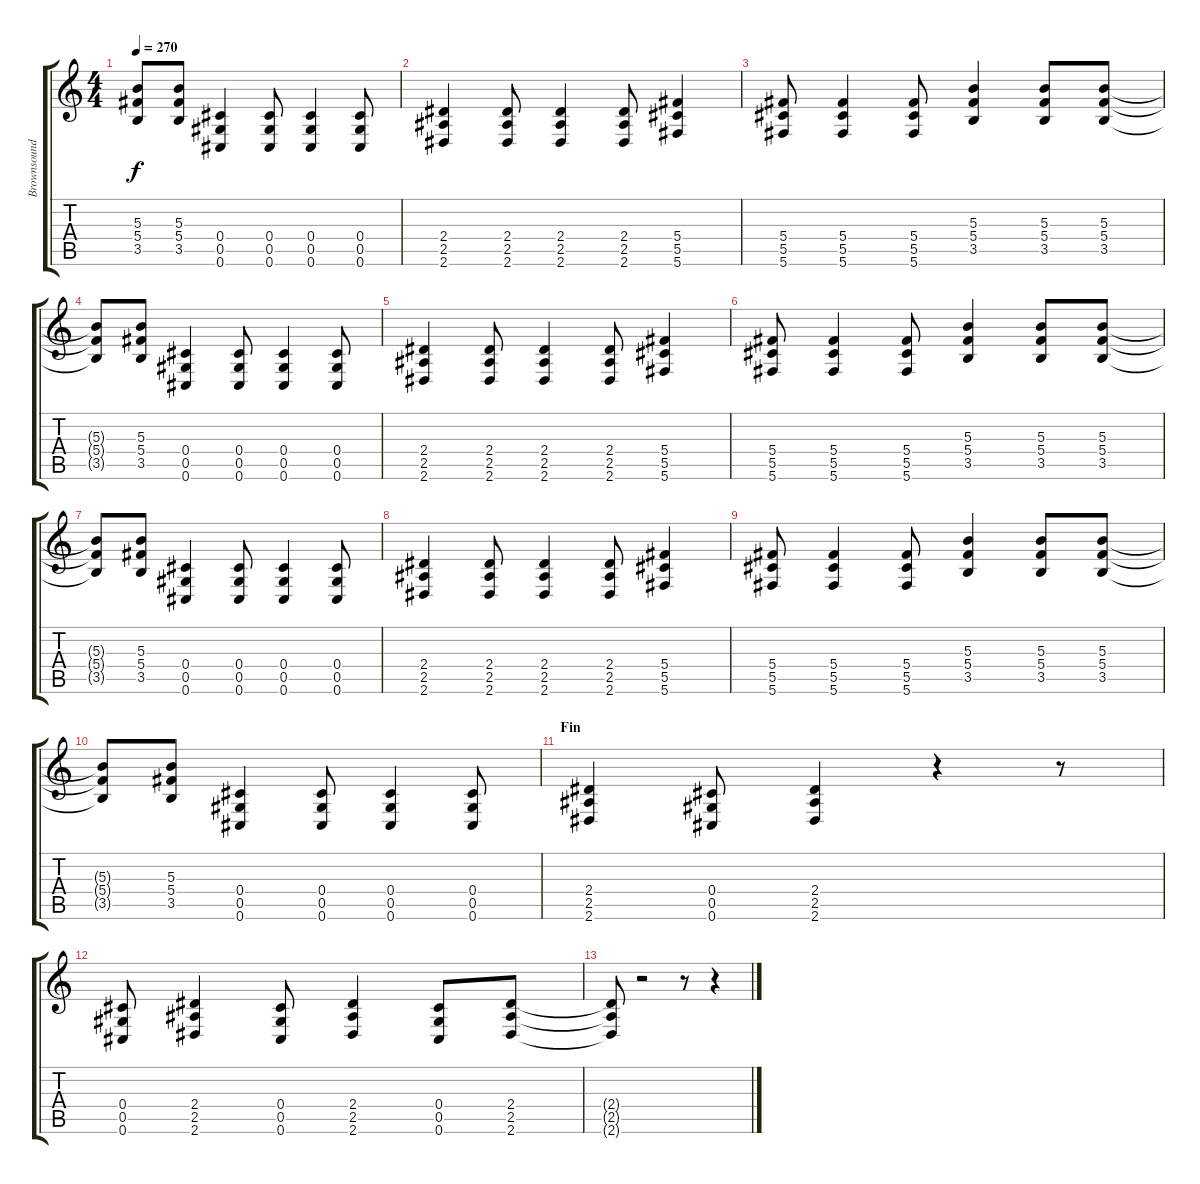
\track ("Brownsound" "Brownsound") {instrument distortionguitar}
\staff {score tabs}
\tuning (Eb4 Bb3 Gb3 Db3 Ab2 Db2) {hide}
\ts (4 4)
\tempo 270
\clef g2
\ks c
(5.3{t} 5.4{t} 3.5{t}).8{dy f} (5.3 5.4 3.5).8 (0.4 0.5 0.6).4 (0.4 0.5 0.6).8 (0.4 0.5 0.6).4 (0.4 0.5 0.6).8 |
(2.4 2.5 2.6).4 (2.4 2.5 2.6).8 (2.4 2.5 2.6).4 (2.4 2.5 2.6).8 (5.4 5.5 5.6).4 |
(5.4 5.5 5.6).8 (5.4 5.5 5.6).4 (5.4 5.5 5.6).8 (5.3 5.4 3.5).4 (5.3 5.4 3.5).8 (5.3 5.4 3.5).8 |
(5.3{t} 5.4{t} 3.5{t}).8 (5.3 5.4 3.5).8 (0.4 0.5 0.6).4 (0.4 0.5 0.6).8 (0.4 0.5 0.6).4 (0.4 0.5 0.6).8 |
(2.4 2.5 2.6).4 (2.4 2.5 2.6).8 (2.4 2.5 2.6).4 (2.4 2.5 2.6).8 (5.4 5.5 5.6).4 |
(5.4 5.5 5.6).8 (5.4 5.5 5.6).4 (5.4 5.5 5.6).8 (5.3 5.4 3.5).4 (5.3 5.4 3.5).8 (5.3 5.4 3.5).8 |
(5.3{t} 5.4{t} 3.5{t}).8 (5.3 5.4 3.5).8 (0.4 0.5 0.6).4 (0.4 0.5 0.6).8 (0.4 0.5 0.6).4 (0.4 0.5 0.6).8 |
(2.4 2.5 2.6).4 (2.4 2.5 2.6).8 (2.4 2.5 2.6).4 (2.4 2.5 2.6).8 (5.4 5.5 5.6).4 |
(5.4 5.5 5.6).8 (5.4 5.5 5.6).4 (5.4 5.5 5.6).8 (5.3 5.4 3.5).4 (5.3 5.4 3.5).8 (5.3 5.4 3.5).8 |
(5.3{t} 5.4{t} 3.5{t}).8 (5.3 5.4 3.5).8 (0.4 0.5 0.6).4 (0.4 0.5 0.6).8 (0.4 0.5 0.6).4 (0.4 0.5 0.6).8 |
\section ("" "Fin")
(2.4 2.5 2.6).4 (0.4 0.5 0.6).8 (2.4 2.5 2.6).4 r.4 r.8 |
(0.4 0.5 0.6).8 (2.4 2.5 2.6).4 (0.4 0.5 0.6).8 (2.4 2.5 2.6).4 (0.4 0.5 0.6).8 (2.4 2.5 2.6).8 |
(2.4{t} 2.5{t} 2.6{t}).8 r.2 r.8 r.4
